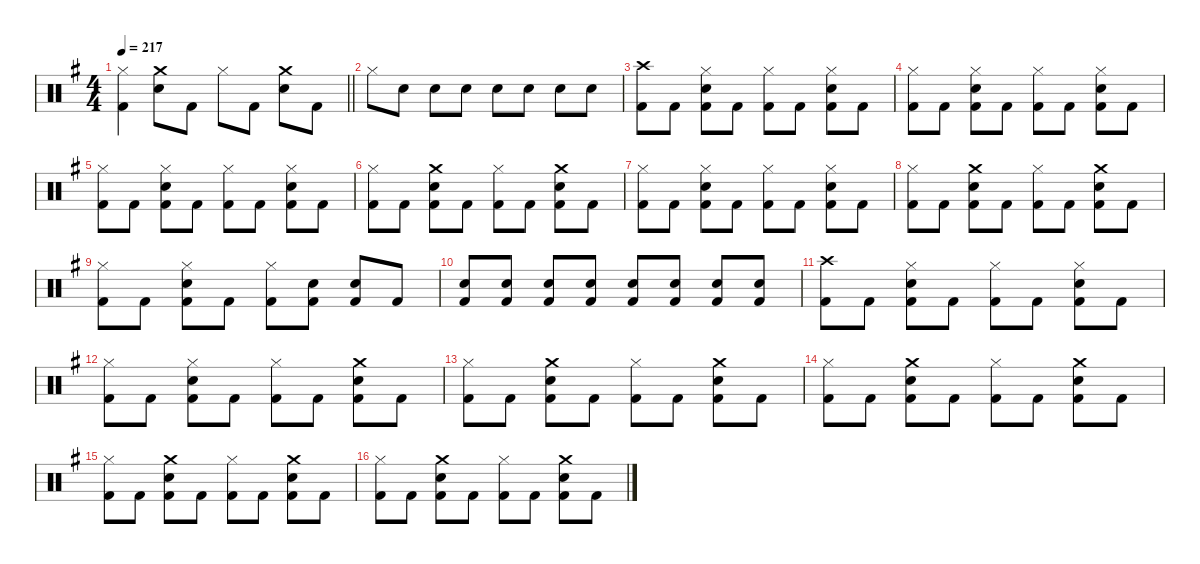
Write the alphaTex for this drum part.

\defaultSystemsLayout 4
\hideDynamics
\bracketExtendMode nobrackets
\singleTrackTrackNamePolicy hidden
\multiTrackTrackNamePolicy hidden
\firstSystemTrackNameMode fullname
\firstSystemTrackNameOrientation horizontal
\otherSystemsTrackNameOrientation horizontal
\track ("Lars Ulrich" "drm.") {instrument percussion}
\staff {score}
\articulation defaults
\ts (4 4)
\tempo 217
\clef neutral
\barLineRight lightlight
\ks eminor
("Hi-Hat (closed)"{acc forcenatural} "Kick (hit) 2"{acc forcenatural}).4{dy f beam Down} ("Crash medium (hit)"{acc forcenatural} "Snare (hit) 2"{acc forcenatural}).8{beam Down} "Kick (hit) 2"{acc forcenatural}.8{dy ff beam Down} "Hi-Hat (closed)"{acc forcenatural}.8{dy f beam Down} "Kick (hit) 2"{acc forcenatural}.8{dy ff beam Down} ("Crash medium (hit)"{acc forcenatural} "Snare (hit) 2"{acc forcenatural}).8{dy f beam Down} "Kick (hit) 2"{acc forcenatural}.8{dy ff beam Down} |
"Hi-Hat (closed)"{acc forcenatural}.8{dy f beam Down} "Snare (hit) 2"{acc forcenatural}.8{beam Down} "Snare (hit) 2"{acc forcenatural}.8{beam Down} "Snare (hit) 2"{acc forcenatural}.8{dy ff beam Down} "Snare (hit) 2"{acc forcenatural}.8{beam Down} "Snare (hit) 2"{acc forcenatural}.8{dy fff beam Down} "Snare (hit) 2"{acc forcenatural}.8{beam Down} "Snare (hit) 2"{acc forcenatural}.8{dy ff beam Down} |
("Crash high (hit)"{acc forcenatural} "Kick (hit) 2"{acc forcenatural}).8{beam Down} "Kick (hit) 2"{acc forcenatural}.8{beam Down} ("Hi-Hat (closed)"{acc forcenatural} "Snare (hit) 2"{acc forcenatural} "Kick (hit) 2"{acc forcenatural}).8{dy f beam Down} "Kick (hit) 2"{acc forcenatural}.8{dy ff beam Down} ("Hi-Hat (closed)"{acc forcenatural} "Kick (hit) 2"{acc forcenatural}).8{dy f beam Down} "Kick (hit) 2"{acc forcenatural}.8{dy ff beam Down} ("Hi-Hat (closed)"{acc forcenatural} "Snare (hit) 2"{acc forcenatural} "Kick (hit) 2"{acc forcenatural}).8{dy f beam Down} "Kick (hit) 2"{acc forcenatural}.8{dy ff beam Down} |
("Hi-Hat (closed)"{acc forcenatural} "Kick (hit) 2"{acc forcenatural}).8{dy f beam Down} "Kick (hit) 2"{acc forcenatural}.8{dy ff beam Down} ("Hi-Hat (closed)"{acc forcenatural} "Snare (hit) 2"{acc forcenatural} "Kick (hit) 2"{acc forcenatural}).8{dy f beam Down} "Kick (hit) 2"{acc forcenatural}.8{dy ff beam Down} ("Hi-Hat (closed)"{acc forcenatural} "Kick (hit) 2"{acc forcenatural}).8{dy f beam Down} "Kick (hit) 2"{acc forcenatural}.8{dy ff beam Down} ("Hi-Hat (closed)"{acc forcenatural} "Snare (hit) 2"{acc forcenatural} "Kick (hit) 2"{acc forcenatural}).8{dy f beam Down} "Kick (hit) 2"{acc forcenatural}.8{dy ff beam Down} |
("Hi-Hat (closed)"{acc forcenatural} "Kick (hit) 2"{acc forcenatural}).8{dy f beam Down} "Kick (hit) 2"{acc forcenatural}.8{dy ff beam Down} ("Hi-Hat (closed)"{acc forcenatural} "Snare (hit) 2"{acc forcenatural} "Kick (hit) 2"{acc forcenatural}).8{dy f beam Down} "Kick (hit) 2"{acc forcenatural}.8{dy ff beam Down} ("Hi-Hat (closed)"{acc forcenatural} "Kick (hit) 2"{acc forcenatural}).8{dy f beam Down} "Kick (hit) 2"{acc forcenatural}.8{dy ff beam Down} ("Hi-Hat (closed)"{acc forcenatural} "Snare (hit) 2"{acc forcenatural} "Kick (hit) 2"{acc forcenatural}).8{dy f beam Down} "Kick (hit) 2"{acc forcenatural}.8{dy ff beam Down} |
("Hi-Hat (closed)"{acc forcenatural} "Kick (hit) 2"{acc forcenatural}).8{dy f beam Down} "Kick (hit) 2"{acc forcenatural}.8{dy ff beam Down} ("Crash medium (hit)"{acc forcenatural} "Snare (hit) 2"{acc forcenatural} "Kick (hit) 2"{acc forcenatural}).8{dy f beam Down} "Kick (hit) 2"{acc forcenatural}.8{dy ff beam Down} ("Hi-Hat (closed)"{acc forcenatural} "Kick (hit) 2"{acc forcenatural}).8{dy f beam Down} "Kick (hit) 2"{acc forcenatural}.8{dy ff beam Down} ("Crash medium (hit)"{acc forcenatural} "Snare (hit) 2"{acc forcenatural} "Kick (hit) 2"{acc forcenatural}).8{dy f beam Down} "Kick (hit) 2"{acc forcenatural}.8{dy ff beam Down} |
("Hi-Hat (closed)"{acc forcenatural} "Kick (hit) 2"{acc forcenatural}).8{dy f beam Down} "Kick (hit) 2"{acc forcenatural}.8{dy ff beam Down} ("Hi-Hat (closed)"{acc forcenatural} "Snare (hit) 2"{acc forcenatural} "Kick (hit) 2"{acc forcenatural}).8{dy f beam Down} "Kick (hit) 2"{acc forcenatural}.8{dy ff beam Down} ("Hi-Hat (closed)"{acc forcenatural} "Kick (hit) 2"{acc forcenatural}).8{dy f beam Down} "Kick (hit) 2"{acc forcenatural}.8{dy ff beam Down} ("Hi-Hat (closed)"{acc forcenatural} "Snare (hit) 2"{acc forcenatural} "Kick (hit) 2"{acc forcenatural}).8{dy f beam Down} "Kick (hit) 2"{acc forcenatural}.8{dy ff beam Down} |
("Hi-Hat (closed)"{acc forcenatural} "Kick (hit) 2"{acc forcenatural}).8{dy f beam Down} "Kick (hit) 2"{acc forcenatural}.8{dy ff beam Down} ("Crash medium (hit)"{acc forcenatural} "Snare (hit) 2"{acc forcenatural} "Kick (hit) 2"{acc forcenatural}).8{dy f beam Down} "Kick (hit) 2"{acc forcenatural}.8{dy ff beam Down} ("Hi-Hat (closed)"{acc forcenatural} "Kick (hit) 2"{acc forcenatural}).8{dy f beam Down} "Kick (hit) 2"{acc forcenatural}.8{dy ff beam Down} ("Crash medium (hit)"{acc forcenatural} "Snare (hit) 2"{acc forcenatural} "Kick (hit) 2"{acc forcenatural}).8{dy f beam Down} "Kick (hit) 2"{acc forcenatural}.8{dy ff beam Down} |
("Hi-Hat (closed)"{acc forcenatural} "Kick (hit) 2"{acc forcenatural}).8{dy f beam Down} "Kick (hit) 2"{acc forcenatural}.8{dy ff beam Down} ("Hi-Hat (closed)"{acc forcenatural} "Snare (hit) 2"{acc forcenatural} "Kick (hit) 2"{acc forcenatural}).8{dy f beam Down} "Kick (hit) 2"{acc forcenatural}.8{dy ff beam Down} ("Hi-Hat (closed)"{acc forcenatural} "Kick (hit) 2"{acc forcenatural}).8{dy f beam Down} ("Snare (hit) 2"{acc forcenatural} "Kick (hit) 2"{acc forcenatural}).8{dy ff beam Down} ("Snare (hit) 2"{acc forcenatural} "Kick (hit) 2"{acc forcenatural}).8{beam Up} "Kick (hit) 2"{acc forcenatural}.8{beam Up} |
("Snare (hit) 2"{acc forcenatural} "Kick (hit) 2"{acc forcenatural}).8{beam Up} ("Snare (hit) 2"{acc forcenatural} "Kick (hit) 2"{acc forcenatural}).8{beam Up} ("Snare (hit) 2"{acc forcenatural} "Kick (hit) 2"{acc forcenatural}).8{beam Up} ("Snare (hit) 2"{acc forcenatural} "Kick (hit) 2"{acc forcenatural}).8{beam Up} ("Snare (hit) 2"{acc forcenatural} "Kick (hit) 2"{acc forcenatural}).8{beam Up} ("Snare (hit) 2"{acc forcenatural} "Kick (hit) 2"{acc forcenatural}).8{beam Up} ("Snare (hit) 2"{acc forcenatural} "Kick (hit) 2"{acc forcenatural}).8{beam Up} ("Snare (hit) 2"{acc forcenatural} "Kick (hit) 2"{acc forcenatural}).8{beam Up} |
("Crash high (hit)"{acc forcenatural} "Kick (hit) 2"{acc forcenatural}).8{dy f beam Down} "Kick (hit) 2"{acc forcenatural}.8{dy ff beam Down} ("Hi-Hat (closed)"{acc forcenatural} "Snare (hit) 2"{acc forcenatural} "Kick (hit) 2"{acc forcenatural}).8{dy f beam Down} "Kick (hit) 2"{acc forcenatural}.8{dy ff beam Down} ("Hi-Hat (closed)"{acc forcenatural} "Kick (hit) 2"{acc forcenatural}).8{dy f beam Down} "Kick (hit) 2"{acc forcenatural}.8{dy ff beam Down} ("Hi-Hat (closed)"{acc forcenatural} "Snare (hit) 2"{acc forcenatural} "Kick (hit) 2"{acc forcenatural}).8{dy f beam Down} "Kick (hit) 2"{acc forcenatural}.8{dy ff beam Down} |
("Hi-Hat (closed)"{acc forcenatural} "Kick (hit) 2"{acc forcenatural}).8{dy f beam Down} "Kick (hit) 2"{acc forcenatural}.8{dy ff beam Down} ("Hi-Hat (closed)"{acc forcenatural} "Snare (hit) 2"{acc forcenatural} "Kick (hit) 2"{acc forcenatural}).8{dy f beam Down} "Kick (hit) 2"{acc forcenatural}.8{dy ff beam Down} ("Hi-Hat (closed)"{acc forcenatural} "Kick (hit) 2"{acc forcenatural}).8{dy f beam Down} "Kick (hit) 2"{acc forcenatural}.8{dy ff beam Down} ("Crash medium (hit)"{acc forcenatural} "Snare (hit) 2"{acc forcenatural} "Kick (hit) 2"{acc forcenatural}).8{dy f beam Down} "Kick (hit) 2"{acc forcenatural}.8{dy ff beam Down} |
("Hi-Hat (closed)"{acc forcenatural} "Kick (hit) 2"{acc forcenatural}).8{dy f beam Down} "Kick (hit) 2"{acc forcenatural}.8{dy ff beam Down} ("Crash medium (hit)"{acc forcenatural} "Snare (hit) 2"{acc forcenatural} "Kick (hit) 2"{acc forcenatural}).8{dy f beam Down} "Kick (hit) 2"{acc forcenatural}.8{dy ff beam Down} ("Hi-Hat (closed)"{acc forcenatural} "Kick (hit) 2"{acc forcenatural}).8{dy f beam Down} "Kick (hit) 2"{acc forcenatural}.8{dy ff beam Down} ("Crash medium (hit)"{acc forcenatural} "Snare (hit) 2"{acc forcenatural} "Kick (hit) 2"{acc forcenatural}).8{dy f beam Down} "Kick (hit) 2"{acc forcenatural}.8{dy ff beam Down} |
("Hi-Hat (closed)"{acc forcenatural} "Kick (hit) 2"{acc forcenatural}).8{dy f beam Down} "Kick (hit) 2"{acc forcenatural}.8{dy ff beam Down} ("Crash medium (hit)"{acc forcenatural} "Snare (hit) 2"{acc forcenatural} "Kick (hit) 2"{acc forcenatural}).8{dy f beam Down} "Kick (hit) 2"{acc forcenatural}.8{dy ff beam Down} ("Hi-Hat (closed)"{acc forcenatural} "Kick (hit) 2"{acc forcenatural}).8{dy f beam Down} "Kick (hit) 2"{acc forcenatural}.8{dy ff beam Down} ("Crash medium (hit)"{acc forcenatural} "Snare (hit) 2"{acc forcenatural} "Kick (hit) 2"{acc forcenatural}).8{dy f beam Down} "Kick (hit) 2"{acc forcenatural}.8{dy ff beam Down} |
("Hi-Hat (closed)"{acc forcenatural} "Kick (hit) 2"{acc forcenatural}).8{dy f beam Down} "Kick (hit) 2"{acc forcenatural}.8{dy ff beam Down} ("Crash medium (hit)"{acc forcenatural} "Snare (hit) 2"{acc forcenatural} "Kick (hit) 2"{acc forcenatural}).8{dy f beam Down} "Kick (hit) 2"{acc forcenatural}.8{dy ff beam Down} ("Hi-Hat (closed)"{acc forcenatural} "Kick (hit) 2"{acc forcenatural}).8{dy f beam Down} "Kick (hit) 2"{acc forcenatural}.8{dy ff beam Down} ("Crash medium (hit)"{acc forcenatural} "Snare (hit) 2"{acc forcenatural} "Kick (hit) 2"{acc forcenatural}).8{dy f beam Down} "Kick (hit) 2"{acc forcenatural}.8{dy ff beam Down} |
("Hi-Hat (closed)"{acc forcenatural} "Kick (hit) 2"{acc forcenatural}).8{dy f beam Down} "Kick (hit) 2"{acc forcenatural}.8{dy ff beam Down} ("Crash medium (hit)"{acc forcenatural} "Snare (hit) 2"{acc forcenatural} "Kick (hit) 2"{acc forcenatural}).8{dy f beam Down} "Kick (hit) 2"{acc forcenatural}.8{dy ff beam Down} ("Hi-Hat (closed)"{acc forcenatural} "Kick (hit) 2"{acc forcenatural}).8{dy f beam Down} "Kick (hit) 2"{acc forcenatural}.8{dy ff beam Down} ("Crash medium (hit)"{acc forcenatural} "Snare (hit) 2"{acc forcenatural} "Kick (hit) 2"{acc forcenatural}).8{dy f beam Down} "Kick (hit) 2"{acc forcenatural}.8{dy ff beam Down}
